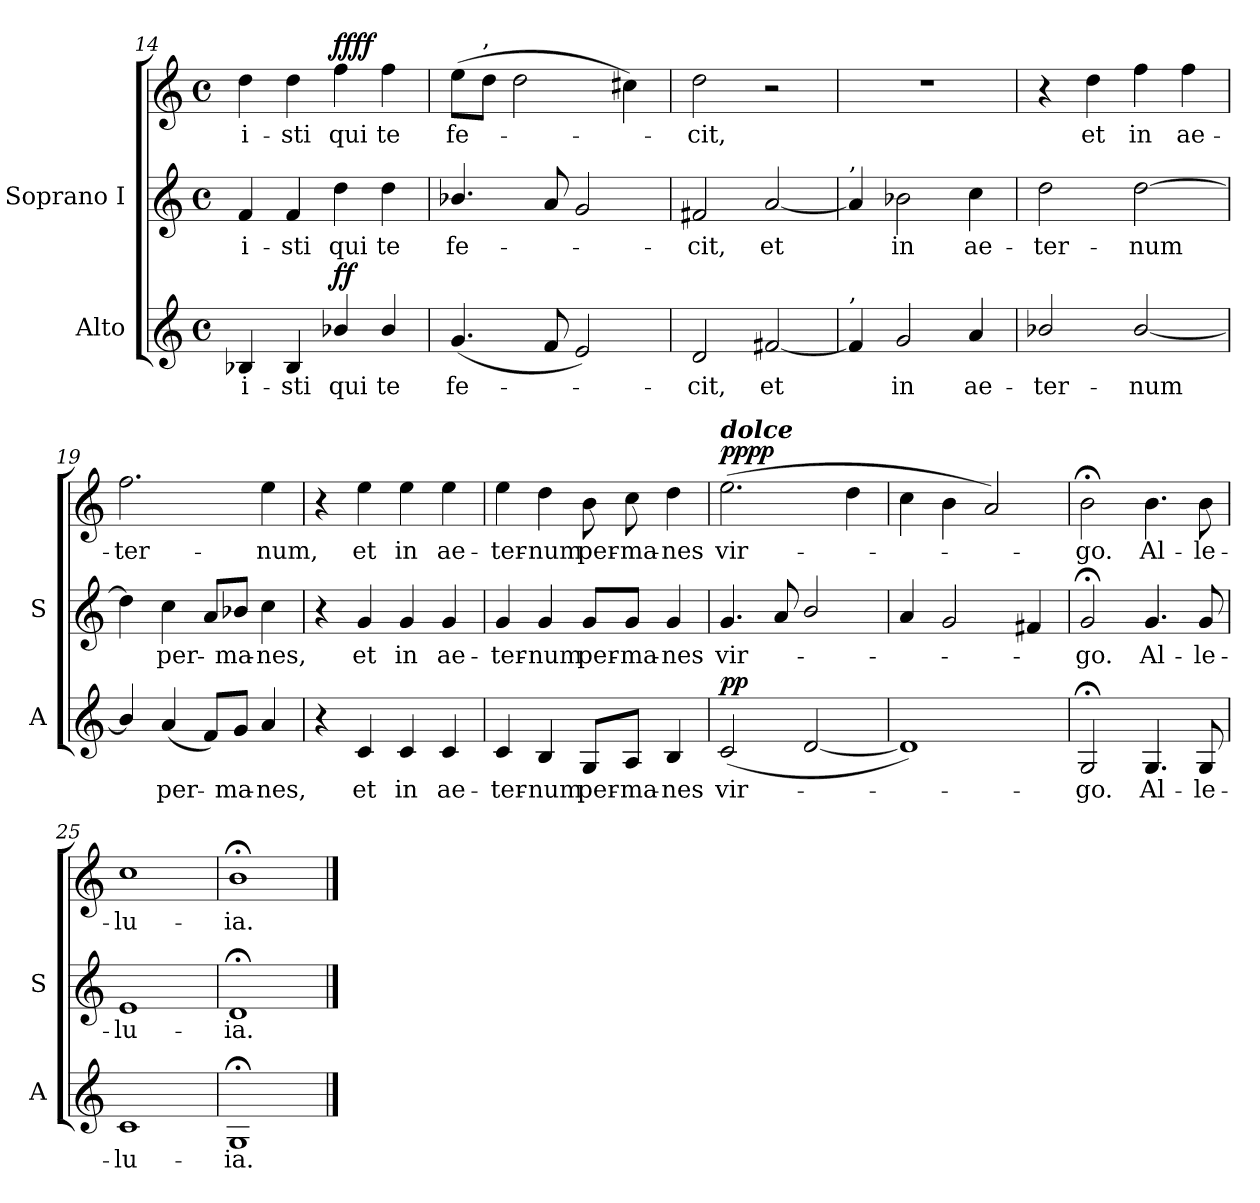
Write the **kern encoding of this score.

**kern	**text	**dynam	**kern	**text	**kern	**text	**dynam
*part2	*part2	*part2	*part1	*part1	*part1	*part1	*part1
*staff3	*staff3	*staff3	*staff2	*staff2	*staff1	*staff1	*staff1/2
*I"Alto	*	*	*I"Soprano I	*	*	*	*
*I'A	*	*	*I'S	*	*	*	*
*clefG2	*	*	*clefG2	*	*clefG2	*	*
*k[]	*	*	*k[]	*	*k[]	*	*
*C:	*	*	*C:	*	*C:	*	*
*M4/4	*	*	*M4/4	*	*M4/4	*	*
*met(c)	*	*	*met(c)	*	*met(c)	*	*
=14	=14	=14	=14	=14	=14	=14	=14
!	!LO:LY:b	!	!	!LO:LY:b	!	!LO:LY:b	!
4B-X	-i-	.	4f	i-	4dd	-i-	.
!	!LO:LY:b	!	!	!LO:LY:b	!	!LO:LY:b	!
4B-	-sti	.	4f	-sti	4dd	-sti	.
!	!LO:LY:b	!LO:DY:b	!	!LO:LY:b	!	!LO:LY:b	!LO:DY:b=2
!	!	!	!	!	!	!	!LO:DY:n=1:b
4b-X/	qui	ff	4dd	qui	4ff	qui	ff ff
!	!LO:LY:b	!	!	!LO:LY:b	!	!LO:LY:b	!
4b-/	te	.	4dd	te	4ff	te	.
=15	=15	=15	=15	=15	=15	=15	=15
!	!LO:LY:b	!	!	!LO:LY:b	!	!LO:LY:b	!
(<4.g	fe-	.	4.b-X/	fe-	(>8eeL	fe-	.
!	!	!	!	!	!LO:TX:a:t=,	!	!
.	.	.	.	.	8ddJ	.	.
.	.	.	.	.	2dd	.	.
8f	.	.	8a	.	.	.	.
2e)	.	.	2g	.	.	.	.
.	.	.	.	.	4cc#X)	.	.
=16	=16	=16	=16	=16	=16	=16	=16
!	!LO:LY:b	!	!	!LO:LY:b	!	!LO:LY:b	!
2d	cit,	.	2f#X	cit,	2dd	cit,	.
!	!LO:LY:b	!	!	!LO:LY:b	!	!	!
[2f#X	et	.	[2a	et	2r	.	.
=17	=17	=17	=17	=17	=17	=17	=17
!	!	!	!LO:TX:a:t=,	!	!	!	!
!LO:TX:a:t=,	!	!	!	!	!	!	!
4f#]	.	.	4a]	.	1r	.	.
!	!LO:LY:b	!	!	!LO:LY:b	!	!	!
2g	in	.	2b-X	in	.	.	.
!	!LO:LY:b	!	!	!LO:LY:b	!	!	!
4a	ae-	.	4cc	ae-	.	.	.
=18	=18	=18	=18	=18	=18	=18	=18
!	!LO:LY:b	!	!	!LO:LY:b	!	!	!
2b-X/	-ter-	.	2dd	-ter-	4r	.	.
!	!	!	!	!	!	!LO:LY:b	!
.	.	.	.	.	4dd	-et	.
!	!LO:LY:b	!	!	!LO:LY:b	!	!LO:LY:b	!
[2b-/	-num	.	[2dd	-num	4ff	in	.
!	!	!	!	!	!	!LO:LY:b	!
.	.	.	.	.	4ff	ae-	.
=19	=19	=19	=19	=19	=19	=19	=19
!	!	!	!	!	!	!LO:LY:b	!
4b-/]	.	.	4dd]	.	2.ff	ter-	.
!	!LO:LY:b	!	!	!LO:LY:b	!	!	!
(<4a	per-	.	4cc	per-	.	.	.
8f/L)	.	.	8a/L	.	.	.	.
!	!LO:LY:b	!	!	!LO:LY:b	!	!	!
8g/J	ma-	.	8b-X/J	ma-	.	.	.
!	!LO:LY:b	!	!	!LO:LY:b	!	!LO:LY:b	!
4a	-nes,	.	4cc	-nes,	4ee	-num,	.
!!LO:LB:g=z
=20	=20	=20	=20	=20	=20	=20	=20
4r	.	.	4r	.	4r	.	.
!	!LO:LY:b	!	!	!LO:LY:b	!	!LO:LY:b	!
4c	et	.	4g	-et	4ee	et	.
!	!LO:LY:b	!	!	!LO:LY:b	!	!LO:LY:b	!
4c	in	.	4g	in	4ee	in	.
!	!LO:LY:b	!	!	!LO:LY:b	!	!LO:LY:b	!
4c	ae-	.	4g	ae-	4ee	ae-	.
=21	=21	=21	=21	=21	=21	=21	=21
!	!LO:LY:b	!	!	!LO:LY:b	!	!LO:LY:b	!
4c	-ter-	.	4g	ter-	4ee	-ter-	.
!	!LO:LY:b	!	!	!LO:LY:b	!	!LO:LY:b	!
4B	-num	.	4g	-num	4dd	-num	.
!	!LO:LY:b	!	!	!LO:LY:b	!	!LO:LY:b	!
8G/L	per-	.	8g/L	per-	8b	per-	.
!	!LO:LY:b	!	!	!LO:LY:b	!	!LO:LY:b	!
8A/J	-ma-	.	8g/J	-ma-	8cc	-ma-	.
!	!LO:LY:b	!	!	!LO:LY:b	!	!LO:LY:b	!
4B	-nes	.	4g	-nes	4dd	-nes	.
=22	=22	=22	=22	=22	=22	=22	=22
!	!	!	!	!	!LO:TX:a:Bi:t=dolce	!	!
!	!LO:LY:b	!LO:DY:b	!	!LO:LY:b	!	!LO:LY:b	!LO:DY:b=2
!	!	!	!	!	!	!	!LO:DY:n=1:b
(<2c	vir-	pp	4.g	vir-	(>2.ee	vir-	pp pp
.	.	.	8a	.	.	.	.
[2d	.	.	2b/	.	.	.	.
.	.	.	.	.	4dd	.	.
=23	=23	=23	=23	=23	=23	=23	=23
1d])	.	.	4a	.	4cc	.	.
.	.	.	2g	.	4b\	.	.
.	.	.	.	.	2a)	.	.
.	.	.	4f#X	.	.	.	.
=24	=24	=24	=24	=24	=24	=24	=24
!	!LO:LY:b	!	!	!LO:LY:b	!	!LO:LY:b	!
2G;<	go.	.	2g;<	-go.	2b;<\	go.	.
!	!LO:LY:b	!	!	!LO:LY:b	!	!LO:LY:b	!
4.G	Al-	.	4.g	Al-	4.b	Al-	.
!	!LO:LY:b	!	!	!LO:LY:b	!	!LO:LY:b	!
8G	-le-	.	8g	-le-	8b	-le-	.
=25	=25	=25	=25	=25	=25	=25	=25
!	!LO:LY:b	!	!	!LO:LY:b	!	!LO:LY:b	!
1c	-lu-	.	1e	-lu-	1cc	-lu-	.
=26	=26	=26	=26	=26	=26	=26	=26
!	!LO:LY:b	!	!	!LO:LY:b	!	!LO:LY:b	!
1G;<	-ia.	.	1d;<	ia.	1b;<	-ia.	.
==	==	==	==	==	==	==	==
*-	*-	*-	*-	*-	*-	*-	*-
